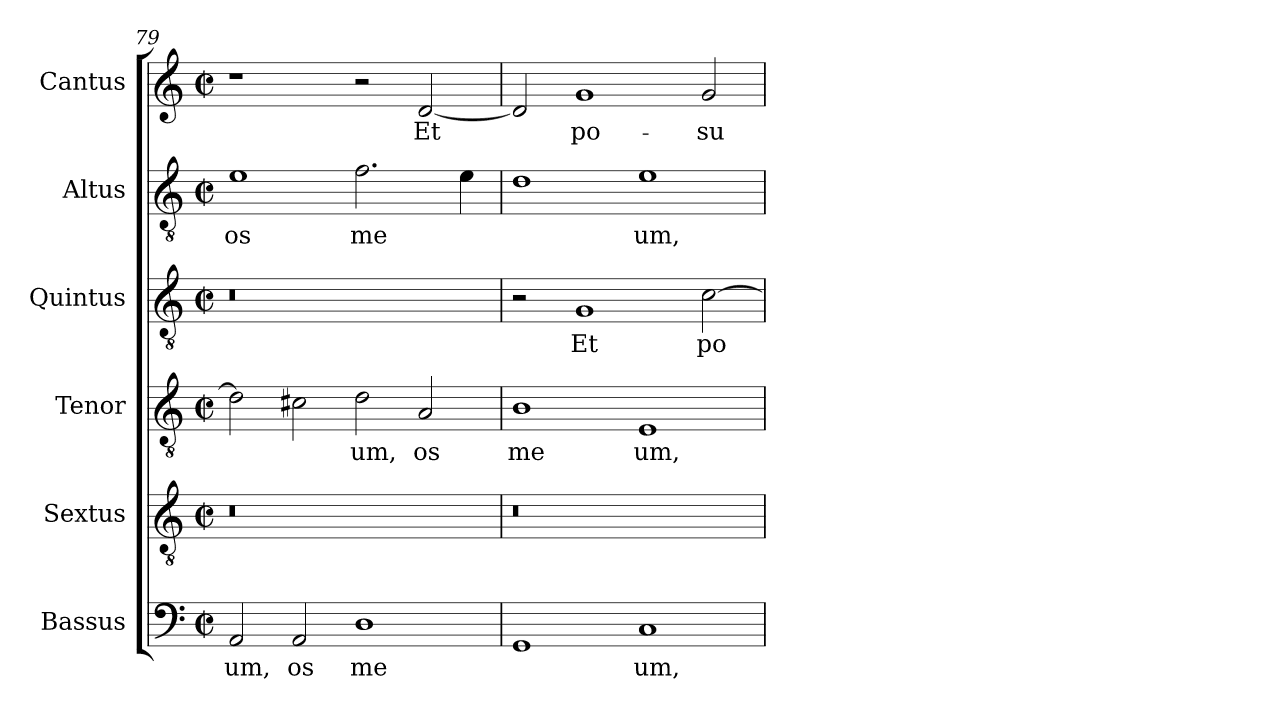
**kern	**text	**kern	**kern	**text	**kern	**text	**kern	**text	**kern	**text
*part6	*part6	*part5	*part4	*part4	*part3	*part3	*part2	*part2	*part1	*part1
*staff6	*staff6	*staff5	*staff4	*staff4	*staff3	*staff3	*staff2	*staff2	*staff1	*staff1
*I"Bassus	*	*I"Sextus	*I"Tenor	*	*I"Quintus	*	*I"Altus	*	*I"Cantus	*
*clefF4	*	*clefGv2	*clefGv2	*	*clefGv2	*	*clefGv2	*	*clefG2	*
*M2/2	*	*M2/2	*M2/2	*	*M2/2	*	*M2/2	*	*M2/2	*
*met(c|)	*	*met(c|)	*met(c|)	*	*met(c|)	*	*met(c|)	*	*met(c|)	*
=79	=79	=79	=79	=79	=79	=79	=79	=79	=79	=79
!	!LO:LY:b:cj	!	!	!	!	!	!	!LO:LY:b:cj	!	!
2AA/	um,	0r	2d\]	.	0r	.	1e	os	1r	.
!	!LO:LY:b:cj	!	!	!	!	!	!	!	!	!
2AA/	os	.	2c#\	.	.	.	.	.	.	.
!	!LO:LY:b:cj	!	!	!LO:LY:b:cj	!	!	!	!LO:LY:b	!	!
1D	me	.	2d\	um,	.	.	2.f\	me	2r	.
!	!	!	!	!LO:LY:b:cj	!	!	!	!	!	!LO:LY:b:cj
.	.	.	2A/	os	.	.	.	.	[<2d/	Et
.	.	.	.	.	.	.	4e\	.	.	.
=80	=80	=80	=80	=80	=80	=80	=80	=80	=80	=80
!	!	!	!	!LO:LY:b:cj	!	!	!	!	!	!
1GG	.	0r	1B	me	2r	.	1d	.	2d/]	.
!	!	!	!	!	!	!LO:LY:b:cj	!	!	!	!LO:LY:b:cj
.	.	.	.	.	1G	Et	.	.	1g	po-
!	!LO:LY:b:cj	!	!	!LO:LY:b:cj	!	!	!	!LO:LY:b:cj	!	!
1C	um,	.	1E	um,	.	.	1e	um,	.	.
!	!	!	!	!	!	!LO:LY:b:cj	!	!	!	!LO:LY:b:cj
.	.	.	.	.	[>2c\	po	.	.	2g/	-su-
=	=	=	=	=	=	=	=	=	=	=
*-	*-	*-	*-	*-	*-	*-	*-	*-	*-	*-
